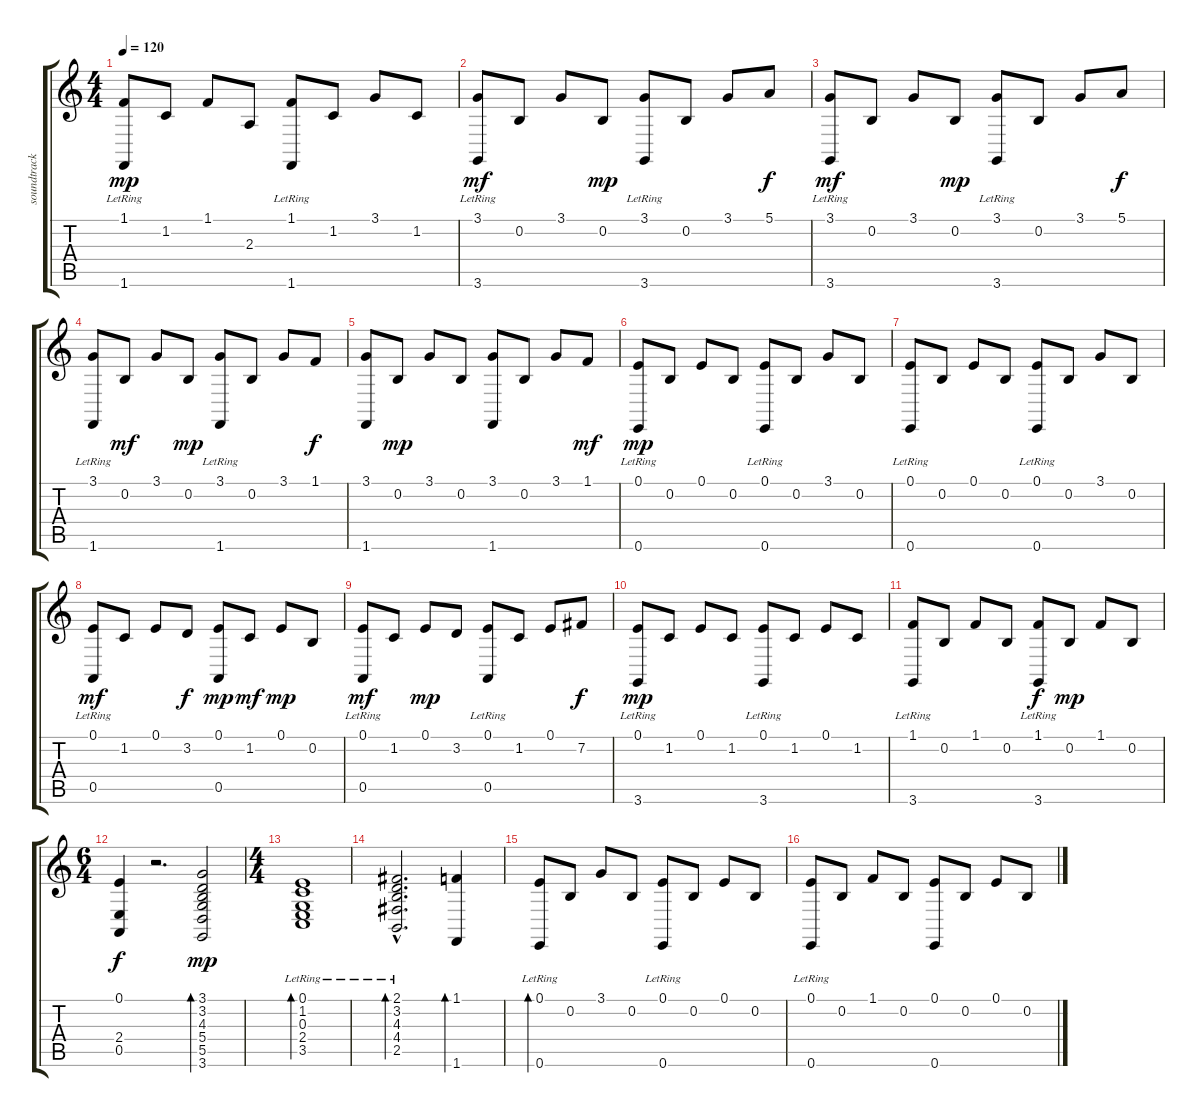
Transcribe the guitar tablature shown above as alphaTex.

\track ("soundtrack" "soundtrack") {instrument fx2soundtrack}
\staff {score tabs}
\tuning (E4 B3 G3 D3 A2 E2) {hide}
\ts (4 4)
\tempo 120
\clef g2
\ks c
(1.1 1.6{lr}).8{dy mp} 1.2.8 1.1.8 2.3.8 (1.1 1.6{lr}).8 1.2.8 3.1.8 1.2.8 |
(3.1 3.6{lr}).8{dy mf} 0.2.8 3.1.8 0.2.8{dy mp} (3.1 3.6{lr}).8 0.2.8 3.1.8 5.1.8{dy f} |
(3.1 3.6{lr}).8{dy mf} 0.2.8 3.1.8 0.2.8{dy mp} (3.1 3.6{lr}).8 0.2.8 3.1.8 5.1.8{dy f} |
(3.1 1.6{lr}).8 0.2.8{dy mf} 3.1.8 0.2.8{dy mp} (3.1 1.6{lr}).8 0.2.8 3.1.8 1.1.8{dy f} |
(3.1 1.6).8 0.2.8{dy mp} 3.1.8 0.2.8 (3.1 1.6).8 0.2.8 3.1.8 1.1.8{dy mf} |
(0.1 0.6{lr}).8{dy mp} 0.2.8 0.1.8 0.2.8 (0.1 0.6{lr}).8 0.2.8 3.1.8 0.2.8 |
(0.1 0.6{lr}).8 0.2.8 0.1.8 0.2.8 (0.1 0.6{lr}).8 0.2.8 3.1.8 0.2.8 |
(0.1 0.5{lr}).8{dy mf} 1.2.8 0.1.8 3.2.8{dy f} (0.1 0.5).8{dy mp} 1.2.8{dy mf} 0.1.8{dy mp} 0.2.8 |
(0.1 0.5{lr}).8{dy mf} 1.2.8 0.1.8{dy mp} 3.2.8 (0.1 0.5{lr}).8 1.2.8 0.1.8 7.2.8{dy f} |
(0.1 3.6{lr}).8{dy mp} 1.2.8 0.1.8 1.2.8 (0.1 3.6{lr}).8 1.2.8 0.1.8 1.2.8 |
(1.1 3.6{lr}).8 0.2.8 1.1.8 0.2.8 (1.1 3.6{lr}).8{dy f} 0.2.8{dy mp} 1.1.8 0.2.8 |
\ts (6 4)
(0.1 2.4 0.5).4{dy f} r.2{d} (3.1 3.2 4.3 5.4 5.5 3.6).2{bd 480 dy mp} |
\ts (4 4)
(0.1{lr} 1.2 0.3 2.4 3.5).1{bd 480} |
(2.1{hac lr} 3.2{hac} 4.3{hac} 4.4{hac} 2.5{hac}).2{d bd 480} (1.1 1.6).4{bd 480} |
(0.1 0.6{lr}).8{bd 240} 0.2.8 3.1.8 0.2.8 (0.1 0.6{lr}).8 0.2.8 0.1.8 0.2.8 |
(0.1 0.6{lr}).8 0.2.8 1.1.8 0.2.8 (0.1 0.6).8 0.2.8 0.1.8 0.2.8
